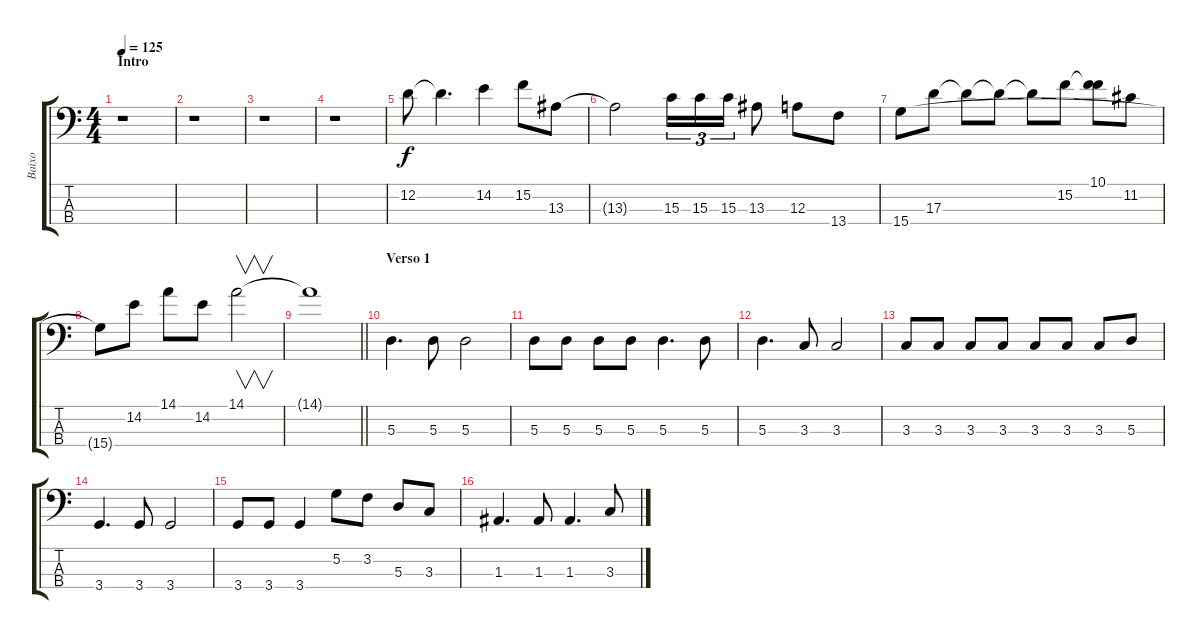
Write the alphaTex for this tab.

\track ("Baixo" "Baixo") {instrument electricbassfinger}
\staff {score tabs}
\tuning (G2 D2 A1 E1) {hide}
\ts (4 4)
\section ("" "Intro")
\tempo 125
\clef f4
\ks c
r.1{dy f instrument electricbassfinger} |
r.1 |
r.1 |
r.1 |
12.2.8 12.2{t}.4{d} 14.2.4 15.2.8 13.3.8 |
13.3{t}.2 15.3.16{tu (3 2)} 15.3.16{tu (3 2)} 15.3.16{tu (3 2)} 13.3.8 12.3.8 13.4.8 |
15.4.8 17.3.8 17.3{t}.8 17.3{t}.8 17.3{t}.8 15.2.8 (10.1 15.2{t}).8 11.2.8 |
15.4{t}.8 14.2.8 14.1.8 14.2.8 14.1.2{v} |
\barLineRight lightlight
14.1{t}.1 |
\section ("" "Verso 1")
5.3.4{d} 5.3.8 5.3.2 |
5.3.8 5.3.8 5.3.8 5.3.8 5.3.4{d} 5.3.8 |
5.3.4{d} 3.3.8 3.3.2 |
3.3.8 3.3.8 3.3.8 3.3.8 3.3.8 3.3.8 3.3.8 5.3.8 |
3.4.4{d} 3.4.8 3.4.2 |
3.4.8 3.4.8 3.4.4 5.2.8 3.2.8 5.3.8 3.3.8 |
1.3.4{d} 1.3.8 1.3.4{d} 3.3.8
